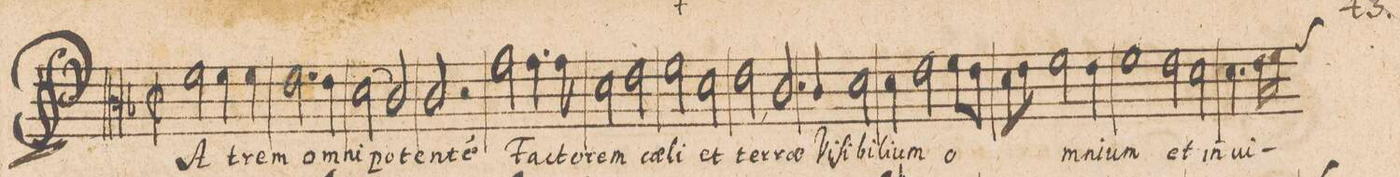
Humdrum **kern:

**kern	**text
*I"CANTVS.	*
*clefC3	*
*k[b-]	*
*met(C|)	*
*M2/2	*
2f\	PA-
4f\	-trem
4f\	om-
=2-	=2-
2.e\	-ni-
4e\	-po-
=3-	=3-
(2d\	-ten-
2c/)	.
=4-	=4-
2c/	-te(m)
2r	.
=5-	=5-
2g\	Fac-
4.g\	-to-
8g\	-rem
=6-	=6-
2d\	c(oe)-
2e\	-li
=7-	=7-
2f\	et
2d\	ter-
=8-	=8-
2e,<\	-rae
2.c/	Vi-
=9-	=9-
4c/	-ſi-
2d\	-bi-
=10-	=10-
4d\	-li-
2e\	-um
8f\L	o-
8e\J	.
=11-	=11-
8d\L	.
8e\J	.
2f\	.
4e\	-mni-
=12-	=12-
1f\	-um
=13-	=13-
2e\	et
2d\	in-
=14-	=14-
4.d\	-ui-
16e\LL	.
*custos:g	*
16f\JJ	.
*-	*-
